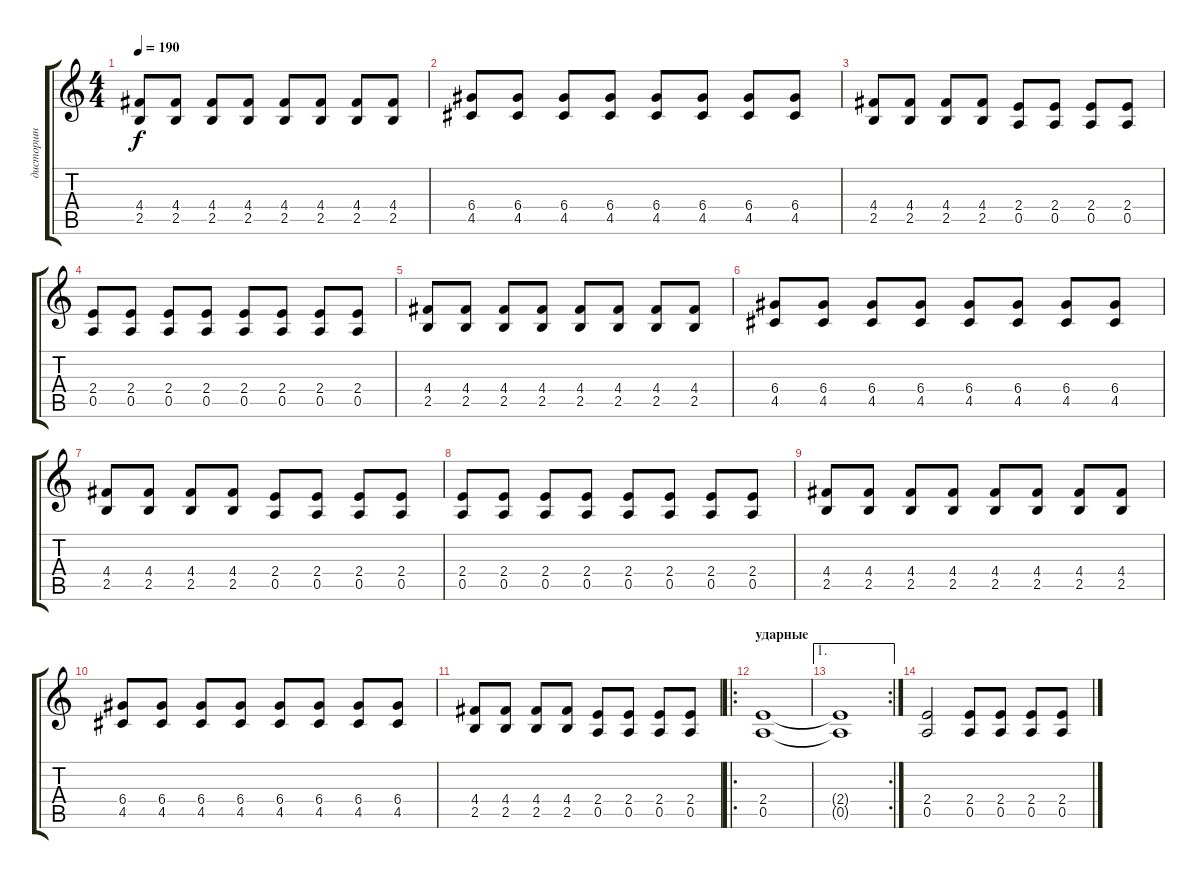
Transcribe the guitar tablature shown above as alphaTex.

\track ("дисторшн" "дисторшн") {instrument distortionguitar}
\staff {score tabs}
\tuning (E4 B3 G3 D3 A2 E2) {hide}
\ts (4 4)
\tempo 190
\clef g2
\ks c
(4.4 2.5).8{dy f} (4.4 2.5).8 (4.4 2.5).8 (4.4 2.5).8 (4.4 2.5).8 (4.4 2.5).8 (4.4 2.5).8 (4.4 2.5).8 |
(6.4 4.5).8 (6.4 4.5).8 (6.4 4.5).8 (6.4 4.5).8 (6.4 4.5).8 (6.4 4.5).8 (6.4 4.5).8 (6.4 4.5).8 |
(4.4 2.5).8 (4.4 2.5).8 (4.4 2.5).8 (4.4 2.5).8 (2.4 0.5).8 (2.4 0.5).8 (2.4 0.5).8 (2.4 0.5).8 |
(2.4 0.5).8 (2.4 0.5).8 (2.4 0.5).8 (2.4 0.5).8 (2.4 0.5).8 (2.4 0.5).8 (2.4 0.5).8 (2.4 0.5).8 |
(4.4 2.5).8 (4.4 2.5).8 (4.4 2.5).8 (4.4 2.5).8 (4.4 2.5).8 (4.4 2.5).8 (4.4 2.5).8 (4.4 2.5).8 |
(6.4 4.5).8 (6.4 4.5).8 (6.4 4.5).8 (6.4 4.5).8 (6.4 4.5).8 (6.4 4.5).8 (6.4 4.5).8 (6.4 4.5).8 |
(4.4 2.5).8 (4.4 2.5).8 (4.4 2.5).8 (4.4 2.5).8 (2.4 0.5).8 (2.4 0.5).8 (2.4 0.5).8 (2.4 0.5).8 |
(2.4 0.5).8 (2.4 0.5).8 (2.4 0.5).8 (2.4 0.5).8 (2.4 0.5).8 (2.4 0.5).8 (2.4 0.5).8 (2.4 0.5).8 |
(4.4 2.5).8 (4.4 2.5).8 (4.4 2.5).8 (4.4 2.5).8 (4.4 2.5).8 (4.4 2.5).8 (4.4 2.5).8 (4.4 2.5).8 |
(6.4 4.5).8 (6.4 4.5).8 (6.4 4.5).8 (6.4 4.5).8 (6.4 4.5).8 (6.4 4.5).8 (6.4 4.5).8 (6.4 4.5).8 |
(4.4 2.5).8 (4.4 2.5).8 (4.4 2.5).8 (4.4 2.5).8 (2.4 0.5).8 (2.4 0.5).8 (2.4 0.5).8 (2.4 0.5).8 |
\ro
\section ("" "ударные")
(2.4 0.5).1 |
\ae 1
\rc 2
(2.4{t} 0.5{t}).1 |
(2.4 0.5).2 (2.4 0.5).8 (2.4 0.5).8 (2.4 0.5).8 (2.4 0.5).8
